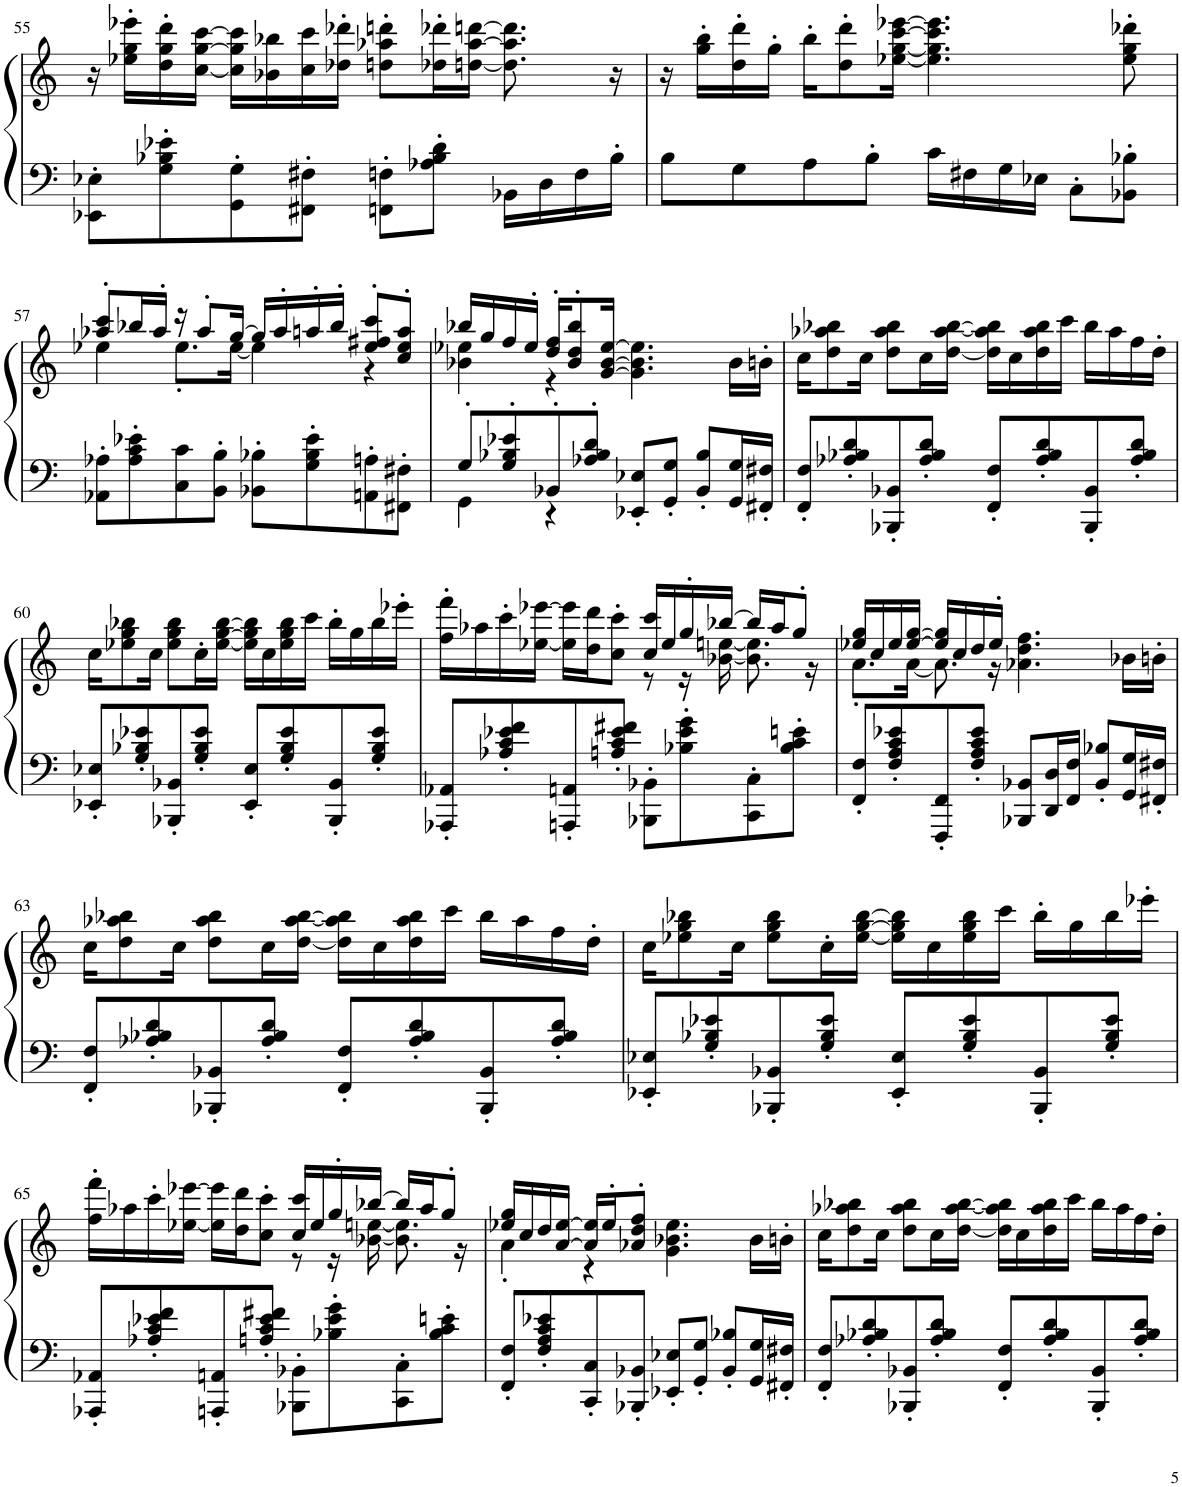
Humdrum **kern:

**kern	**kern
*part1	*part1
*staff2	*staff1
*I"Piano	*
*I'Pno.	*
!!LO:PB:g=z
*clefF4	*clefG2
*k[]	*k[]
*M4/4	*M4/4
=55	=55
8EE-X\' 8E-X\'L	16r
.	16ee-X\' 16gg\' 16eee-X\'LL
8G\' 8B-X\' 8e-X\'	16dd\' 16gg\' 16ddd\'
.	[16cc\ [16gg\ [16ccc\JJ
8GG\' 8G\'	16cc\] 16gg\] 16ccc\]LL
.	16b-X\ 16bb-X\
8FF#X\' 8F#X\'J	16cc\ 16ccc\
.	16dd-X\' 16ddd-X\'JJ
8FFn\' 8Fn\'L	8ddn\' 8aa-X\' 8dddn\'L
8A-X\' 8B-\' 8d\'J	16dd-X\' 16ddd-X\'L
.	[16ddn\ [16aa-\ [16dddn\JJ
16BB-X\LL	8.dd\] 8.aa-\] 8.ddd\]
16D\	.
16F\	.
16B-'\JJ	16r
=56	=56
8B\L	16r
.	16gg\' 16bb\'LL
8G\	16dd\' 16ddd\'
.	16gg'\JJ
8A\	16bb'\KL
.	8dd\' 8ddd\'
8B'\J	.
.	[16ee-X\ [16gg\ [16ccc\ [16eee-X\Jk
16c\LL	4.ee-\] 4.gg\] 4.ccc\] 4.eee-\]
16F#X\	.
16G\	.
16E-X\JJ	.
8C'\L	.
8BB-X\' 8B-X\'J	8ee-\' 8gg\' 8ddd-X\'
!!LO:LB:g=z
=57	=57
*	*^
8AA-X\' 8A-X\'L	8aa-X/' 8ccc/'L	4ee-X\
8A-\' 8c\' 8e-X\'	16bb-X/L	.
.	16aa-'/JJ	.
8C\ 8c\	16r	8.ee-'\L
.	8aa-'/L	.
8BB\' 8B\'J	.	.
.	[16gg/Jk	[16ee-\Jk
8BB-X\' 8B-X\'L	16gg/LL]	4ee-\]
.	16aa-'/	.
8G\' 8B-\' 8e-\'	16aan'/	.
.	16bb-'/JJ	.
8AAn\' 8An\'	8ee-/' 8ff#X/' 8ccc/'L	4r
8FF#X\' 8F#X\'J	8cc/' 8ee-/' 8aa/'J	.
=58	=58	=58
*^	*	*
8G'/L	4GG\	16bb-X/LL	4b-X\ 4ee-X\
.	.	16gg/	.
8G/' 8B-X/' 8e-X/'	.	16ff/	.
.	.	16ee-'/JJ	.
8BB-X'/	4r	16dd/' 16ff/'KL	4r
.	.	8b-/' 8dd/' 8bb-/'	.
8A-X/' 8B-/' 8d/'J	.	.	.
.	.	[16g/ [16b-/ [16ee-/Jk	.
8EE-X/' 8E-X/'L	2ryy	4.g\] 4.b-\] 4.ee-\]	2ryy
8GG/' 8G/'J	.	.	.
8BB-/' 8B-/'L	.	.	.
16GG/ 16G/L	.	16b-\LL	.
16FF#X/' 16F#X/'JJ	.	16bn'\JJ	.
*v	*v	*	*
*	*v	*v
=59	=59
8FF/' 8F/'L	16cc\KL
.	8dd\ 8aa-X\ 8bb-X\
8A-X/' 8B-X/' 8d/'	.
.	16cc\Jk
8BBB-X/' 8BB-X/'	8dd\ 8aa-\ 8bb-\L
8A-/' 8B-/' 8d/'J	16cc\L
.	[16dd\ [16aa-\ [16bb-\JJ
8FF/' 8F/'L	16dd\] 16aa-\] 16bb-\]LL
.	16cc\
8A-/' 8B-/' 8d/'	16dd\ 16aa-\ 16bb-\
.	16ccc\JJ
8BBB-/' 8BB-/'	16bb-\LL
.	16aa-\
8A-/' 8B-/' 8d/'J	16ff\
.	16dd'\JJ
!!LO:LB:g=z
=60	=60
8EE-X/' 8E-X/'L	16cc\KL
.	8ee-X\ 8gg\ 8bb-X\
8G/' 8B-X/' 8e-X/'	.
.	16cc\Jk
8BBB-X/' 8BB-X/'	8ee-\ 8gg\ 8bb-\L
8G/' 8B-/' 8e-/'J	16cc'\L
.	[16ee-\ [16gg\ [16bb-\JJ
8EE-/' 8E-/'L	16ee-\] 16gg\] 16bb-\]LL
.	16cc\
8G/' 8B-/' 8e-/'	16ee-\ 16gg\ 16bb-\
.	16ccc\JJ
8BBB-/' 8BB-/'	16bb-'\LL
.	16gg\
8G/' 8B-/' 8e-/'J	16bb-\
.	16eee-X'\JJ
=61	=61
*	*^
8AAA-X/' 8AA-X/'L	16ff\' 16fff\'LL	2ryy
.	16aa-X\	.
8A-X/' 8c/' 8e-X/' 8f/'	16ccc'\	.
.	[16ee-X\ [16eee-X\JJ	.
8AAAn/' 8AAn/'	16ee-\] 16eee-\]LL	.
.	16dd\ 16ddd\J	.
8An/' 8c/' 8e-/' 8f#X/'J	8cc\' 8ccc\'J	.
8BBB-X\' 8BB-X\'L	16cc/ 16ccc/LL	8r
.	16ee-/	.
8B-X\' 8e-\' 8g\'	16gg'/	16r
.	[16bb-X/JJ	[16b-X\ [16een\
8CC\' 8C\'	16bb-/LL]	8.b-\] 8.ee\]
.	16aa-/J	.
8B-\' 8c\' 8en\'J	8gg'/J	.
.	.	16r
=62	=62	=62
8FF/' 8F/'L	16ee-X/ 16gg/LL	8.a'\L
.	16cc/	.
8F/' 8A/' 8c/' 8e-X/'	16ee-/	.
.	[16ee-/ [16gg/JJ	[16a\Jk
8FFF/' 8FF/'	16ee-/] 16gg/]LL	8.a\]
.	16cc/	.
8F/' 8A/' 8c/' 8e-/'J	16dd/	.
.	16ee-'/JJ	16r
8BBB-X/ 8BB-X/L	4.a-X\ 4.dd\ 4.ff\	2ryy
16DD/ 16D/L	.	.
16FF/ 16F/JJ	.	.
8BB-/' 8B-X/'L	.	.
16GG/ 16G/L	16b-X\LL	.
16FF#X/' 16F#X/'JJ	16bn'\JJ	.
*	*v	*v
!!LO:LB:g=z
=63	=63
8FF/' 8F/'L	16cc\KL
.	8dd\ 8aa-X\ 8bb-X\
8A-X/' 8B-X/' 8d/'	.
.	16cc\Jk
8BBB-X/' 8BB-X/'	8dd\ 8aa-\ 8bb-\L
8A-/' 8B-/' 8d/'J	16cc\L
.	[16dd\ [16aa-\ [16bb-\JJ
8FF/' 8F/'L	16dd\] 16aa-\] 16bb-\]LL
.	16cc\
8A-/' 8B-/' 8d/'	16dd\ 16aa-\ 16bb-\
.	16ccc\JJ
8BBB-/' 8BB-/'	16bb-\LL
.	16aa-\
8A-/' 8B-/' 8d/'J	16ff\
.	16dd'\JJ
=64	=64
8EE-X/' 8E-X/'L	16cc\KL
.	8ee-X\ 8gg\ 8bb-X\
8G/' 8B-X/' 8e-X/'	.
.	16cc\Jk
8BBB-X/' 8BB-X/'	8ee-\ 8gg\ 8bb-\L
8G/' 8B-/' 8e-/'J	16cc'\L
.	[16ee-\ [16gg\ [16bb-\JJ
8EE-/' 8E-/'L	16ee-\] 16gg\] 16bb-\]LL
.	16cc\
8G/' 8B-/' 8e-/'	16ee-\ 16gg\ 16bb-\
.	16ccc\JJ
8BBB-/' 8BB-/'	16bb-'\LL
.	16gg\
8G/' 8B-/' 8e-/'J	16bb-\
.	16eee-X'\JJ
!!LO:LB:g=z
=65	=65
*	*^
8AAA-X/' 8AA-X/'L	16ff\' 16fff\'LL	2ryy
.	16aa-X\	.
8A-X/' 8c/' 8e-X/' 8f/'	16ccc'\	.
.	[16ee-X\ [16eee-X\JJ	.
8AAAn/' 8AAn/'	16ee-\] 16eee-\]LL	.
.	16dd\ 16ddd\J	.
8An/' 8c/' 8e-/' 8f#X/'J	8cc\' 8ccc\'J	.
8BBB-X\' 8BB-X\'L	16cc/ 16ccc/LL	8r
.	16ee-/	.
8B-X\' 8e-\' 8g\'	16gg'/	16r
.	[16bb-X/JJ	[16b-X\ [16een\
8CC\' 8C\'	16bb-/LL]	8.b-\] 8.ee\]
.	16aa-/J	.
8B-\' 8c\' 8en\'J	8gg'/J	.
.	.	16r
=66	=66	=66
8FF/' 8F/'L	16ee-X/ 16gg/LL	4a'\
.	16cc/	.
8F/' 8A/' 8c/' 8e-X/'	16dd/	.
.	[16a/ [16ee-/JJ	.
8CC/' 8C/'	16a/] 16ee-/]LL	4r
.	16ee-'/J	.
8BBB-X/' 8BB-X/'J	8a-X/' 8dd/' 8ff/'J	.
8EE-X/' 8E-X/'L	4.g\ 4.b-X\ 4.ee-\	2ryy
8GG/' 8G/'J	.	.
8BB-/' 8B-X/'L	.	.
16GG/ 16G/L	16b-\LL	.
16FF#X/' 16F#X/'JJ	16bn'\JJ	.
*	*v	*v
=67	=67
8FF/' 8F/'L	16cc\KL
.	8dd\ 8aa-X\ 8bb-X\
8A-X/' 8B-X/' 8d/'	.
.	16cc\Jk
8BBB-X/' 8BB-X/'	8dd\ 8aa-\ 8bb-\L
8A-/' 8B-/' 8d/'J	16cc\L
.	[16dd\ [16aa-\ [16bb-\JJ
8FF/' 8F/'L	16dd\] 16aa-\] 16bb-\]LL
.	16cc\
8A-/' 8B-/' 8d/'	16dd\ 16aa-\ 16bb-\
.	16ccc\JJ
8BBB-/' 8BB-/'	16bb-\LL
.	16aa-\
8A-/' 8B-/' 8d/'J	16ff\
.	16dd'\JJ
=	=
*-	*-
